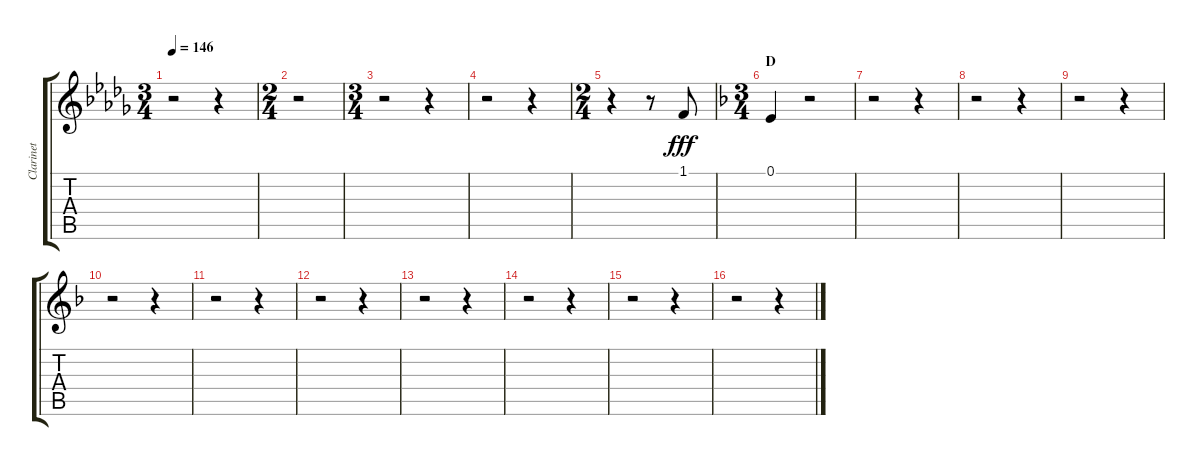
\track ("Clarinet" "Clarinet") {instrument flute}
\staff {score tabs}
\tuning (E4 B3 G3 D3 A2 E2) {hide}
\ts (3 4)
\tempo 146
\clef g2
\ks db
r.2{dy fff} r.4 |
\ts (2 4)
r.2 |
\ts (3 4)
r.2 r.4 |
r.2 r.4 |
\ts (2 4)
r.4 r.8 1.1.8 |
\ts (3 4)
\section ("" "D")
\ks f
0.1.4 r.2 |
r.2 r.4 |
r.2 r.4 |
r.2 r.4 |
r.2 r.4 |
r.2 r.4 |
r.2 r.4 |
r.2 r.4 |
r.2 r.4 |
r.2 r.4 |
r.2 r.4
